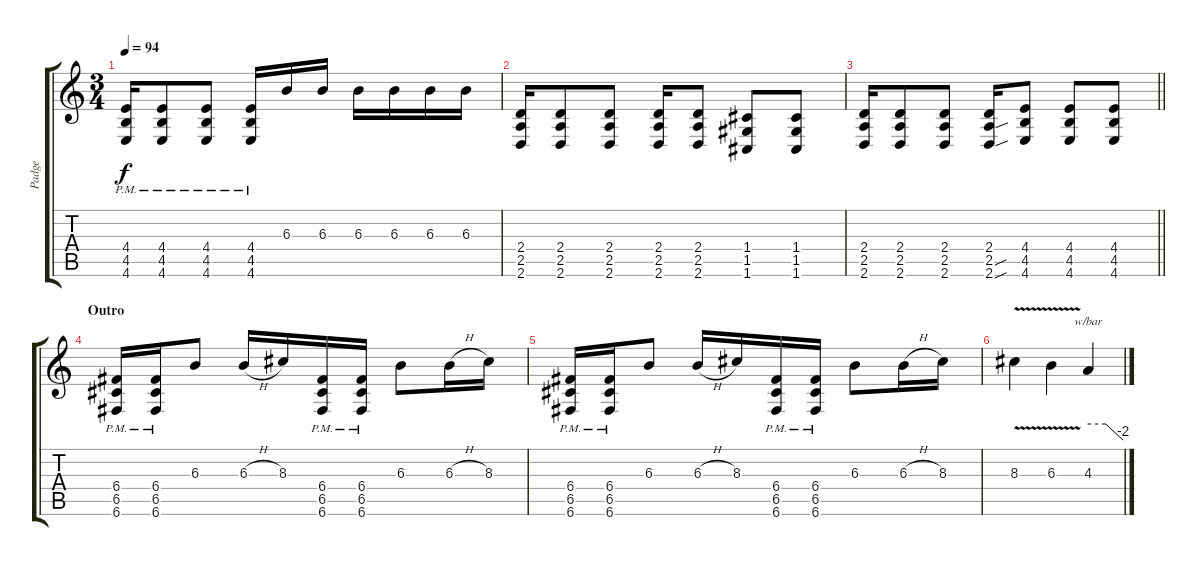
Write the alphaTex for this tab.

\track ("Padge" "Padge") {instrument distortionguitar}
\staff {score tabs}
\tuning (D4 A3 F3 C3 G2 C2) {hide}
\ts (3 4)
\tempo 94
\clef g2
\ks c
(4.4 4.5{pm} 4.6{pm}).16{dy f} (4.4 4.5{pm} 4.6{pm}).8 (4.4 4.5{pm} 4.6{pm}).8 (4.4 4.5{pm} 4.6{pm}).16 6.3.16 6.3.16 6.3.16 6.3.16 6.3.16 6.3.16 |
(2.4 2.5 2.6).16 (2.4 2.5 2.6).8 (2.4 2.5 2.6).8 (2.4 2.5 2.6).16 (2.4 2.5 2.6).8 (1.4 1.5 1.6).8 (1.4 1.5 1.6).8 |
\barLineRight lightlight
(2.4 2.5 2.6).16 (2.4 2.5 2.6).8 (2.4 2.5 2.6).8 (2.4 2.5{sou} 2.6{sou}).16 (4.4 4.5 4.6).8 (4.4 4.5 4.6).8 (4.4 4.5 4.6).8 |
\section ("" "Outro")
(6.4{pm} 6.5{pm} 6.6{pm}).16 (6.4{pm} 6.5{pm} 6.6{pm}).16 6.3.8 6.3{h}.16 8.3.16 (6.4{pm} 6.5{pm} 6.6{pm}).16 (6.4{pm} 6.5{pm} 6.6{pm}).16 6.3.8 6.3{h}.16 8.3.16 |
(6.4{pm} 6.5{pm} 6.6{pm}).16 (6.4{pm} 6.5{pm} 6.6{pm}).16 6.3.8 6.3{h}.16 8.3.16 (6.4{pm} 6.5{pm} 6.6{pm}).16 (6.4{pm} 6.5{pm} 6.6{pm}).16 6.3.8 6.3{h}.16 8.3.16 |
8.3{v}.4 6.3{v}.4 4.3.4{tbe (custom default 0 0 30 0 60 -8)}
